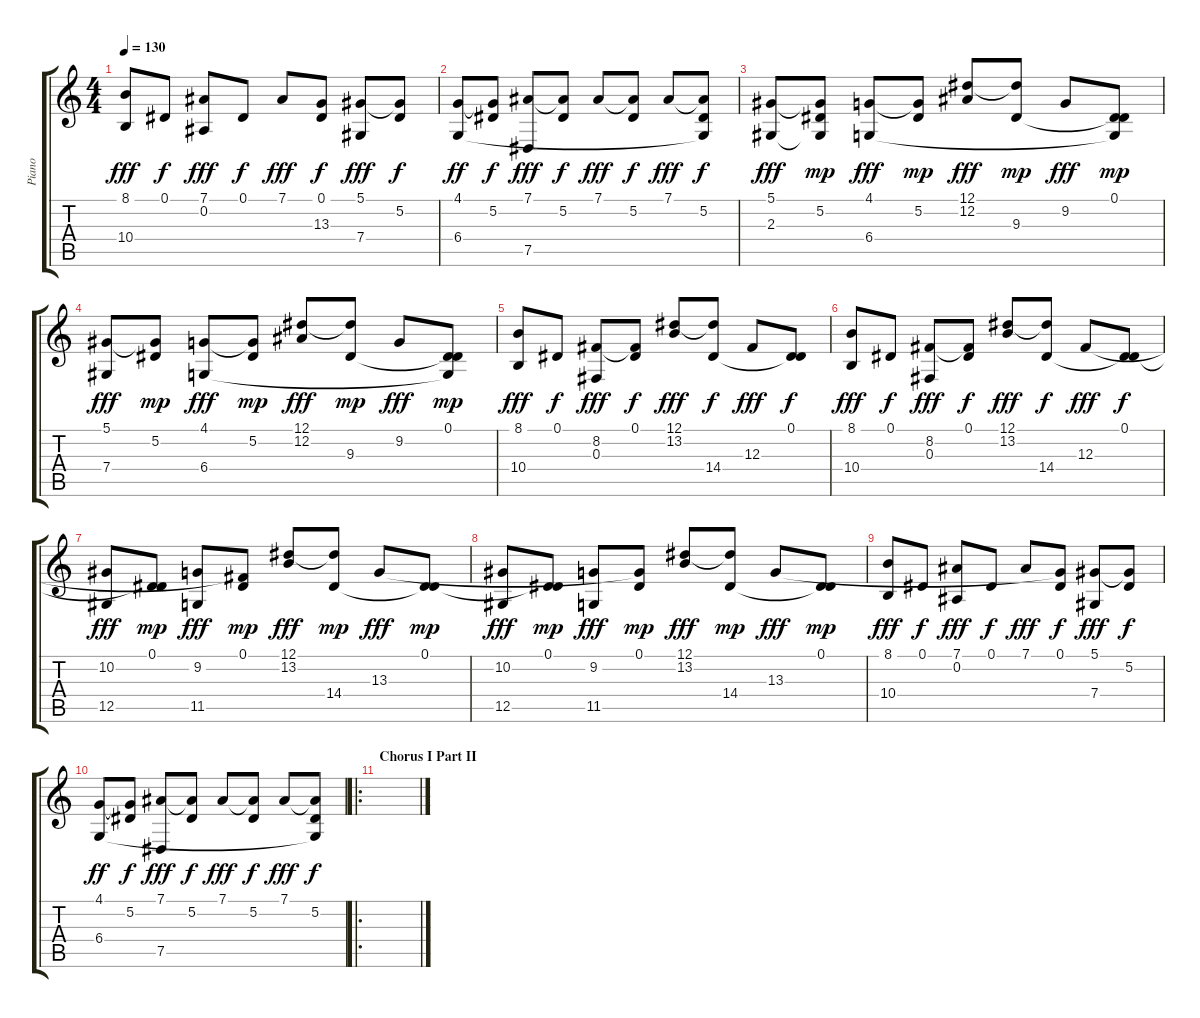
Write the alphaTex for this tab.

\track ("Piano" "Piano") {instrument acousticgrandpiano}
\staff {score tabs}
\tuning (Eb4 Bb3 Gb3 Db3 Ab2 Eb2) {hide}
\ts (4 4)
\tempo 130
\clef g2
\ks c
(8.1 10.4).8{dy fff} 0.1.8{dy f} (7.1 0.2).8{dy fff} 0.1.8{dy f} 7.1.8{dy fff} (0.1 13.3{t}).8{dy f} (5.1 7.4).8{dy fff} (5.1{t} 5.2).8{dy f} |
(4.1 6.4).8{dy ff} (4.1{t} 5.2).8{dy f} (7.1 7.5).8{dy fff} (7.1{t} 5.2).8{dy f} 7.1.8{dy fff} (7.1{t} 5.2).8{dy f} 7.1.8{dy fff} (7.1{t} 5.2 6.4{t}).8{dy f} |
(5.1 2.3).8{dy fff} (5.1{t} 5.2 2.3{t}).8{dy mp} (4.1 6.4).8{dy fff} (4.1{t} 5.2).8{dy mp} (12.1 12.2).8{dy fff} (12.1{t} 9.3).8{dy mp} 9.2.8{dy fff} (0.1 9.3{t} 6.4{t}).8{dy mp} |
(5.1 7.4).8{dy fff} (5.1{t} 5.2).8{dy mp} (4.1 6.4).8{dy fff} (4.1{t} 5.2).8{dy mp} (12.1 12.2).8{dy fff} (12.1{t} 9.3).8{dy mp} 9.2.8{dy fff} (0.1 9.3{t} 6.4{t}).8{dy mp} |
(8.1 10.4).8{dy fff} 0.1.8{dy f} (8.2 0.3).8{dy fff} (0.1 8.2{t}).8{dy f} (12.1 13.2).8{dy fff} (12.1{t} 14.4).8{dy f} 12.3.8{dy fff} (0.1 14.4{t}).8{dy f} |
(8.1 10.4).8{dy fff} 0.1.8{dy f} (8.2 0.3).8{dy fff} (0.1 8.2{t}).8{dy f} (12.1 13.2).8{dy fff} (12.1{t} 14.4).8{dy f} 12.3.8{dy fff} (0.1 14.4{t}).8{dy f} |
(10.2 12.5).8{dy fff} (0.1 14.4{t}).8{dy mp} (9.2 11.5).8{dy fff} (0.1 12.3{t}).8{dy mp} (12.1 13.2).8{dy fff} (12.1{t} 14.4).8{dy mp} 13.3.8{dy fff} (0.1 14.4{t}).8{dy mp} |
(10.2 12.5).8{dy fff} (0.1 14.4{t}).8{dy mp} (9.2 11.5).8{dy fff} (0.1 13.3{t}).8{dy mp} (12.1 13.2).8{dy fff} (12.1{t} 14.4).8{dy mp} 13.3.8{dy fff} (0.1 14.4{t}).8{dy mp} |
(8.1 10.4).8{dy fff} 0.1.8{dy f} (7.1 0.2).8{dy fff} 0.1.8{dy f} 7.1.8{dy fff} (0.1 13.3{t}).8{dy f} (5.1 7.4).8{dy fff} (5.1{t} 5.2).8{dy f} |
(4.1 6.4).8{dy ff} (4.1{t} 5.2).8{dy f} (7.1 7.5).8{dy fff} (7.1{t} 5.2).8{dy f} 7.1.8{dy fff} (7.1{t} 5.2).8{dy f} 7.1.8{dy fff} (7.1{t} 5.2 6.4{t}).8{dy f} |
\ro
\section ("" "Chorus I Part II")
